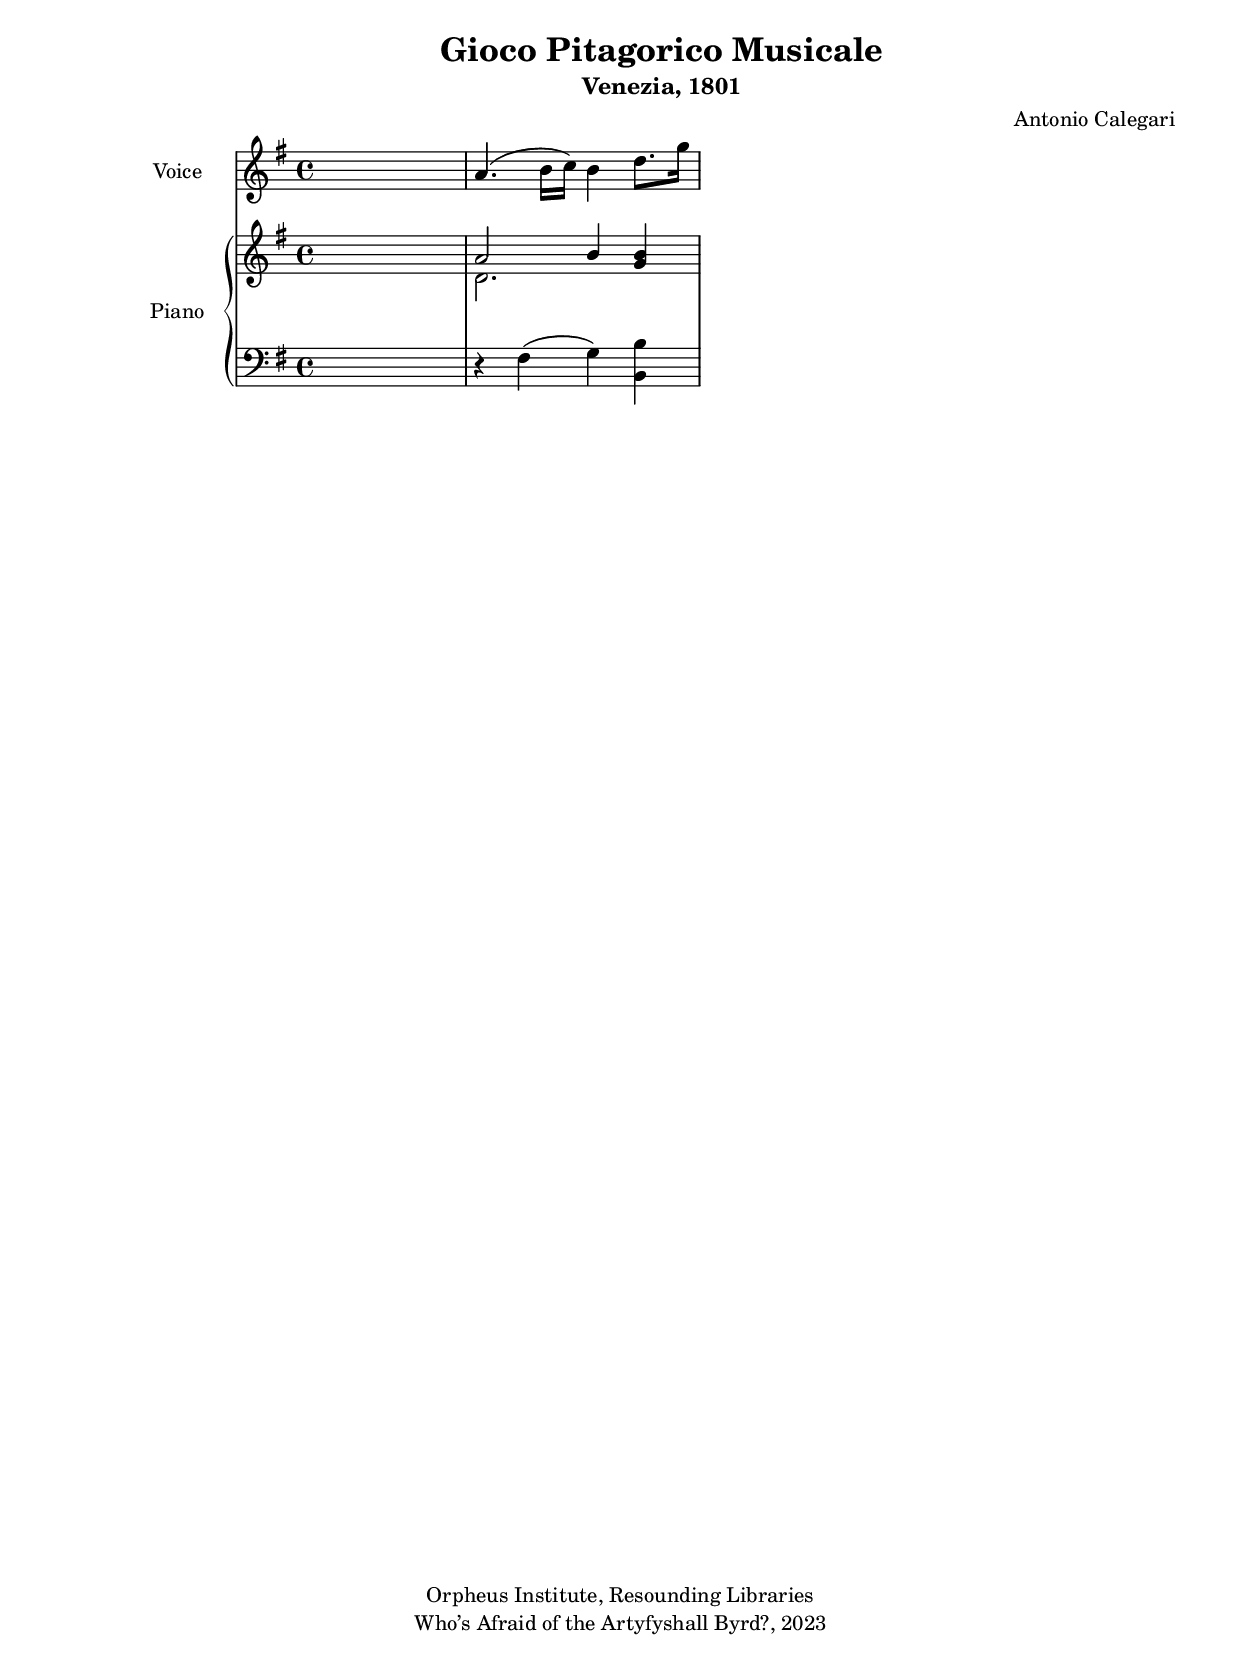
\include "paper_settings.ly"

\score{
 << 
    %Voice part
    \context Staff = "voice" \with { instrumentName = "Voice" }
    
    <<
    \set Staff.midiInstrument =#"voice oohs" {

   \key g \major \clef treble
    s1
    \relative c''{
  a4. ( b16[c] ) b4 d8. g16
}

    
    }  
    
    >>  
    
    %Piano part
    \context PianoStaff \with { instrumentName = "Piano"}
    <<
       \context Staff = "rh" {
         \key g \major \clef treble
         s1
         \relative c'{
  <<{a'2 b4 } \\ {d,2. } >> <g b>4
}

         
        }
        
        \context Staff = "lh" {
        \key g \major \clef bass
        s1
        \relative c{
  r4 fs4(g) <b, b'>
}

          
        }
        
    >>
    

  
 >> 
\include "layout_settings.ly"
 
}
    